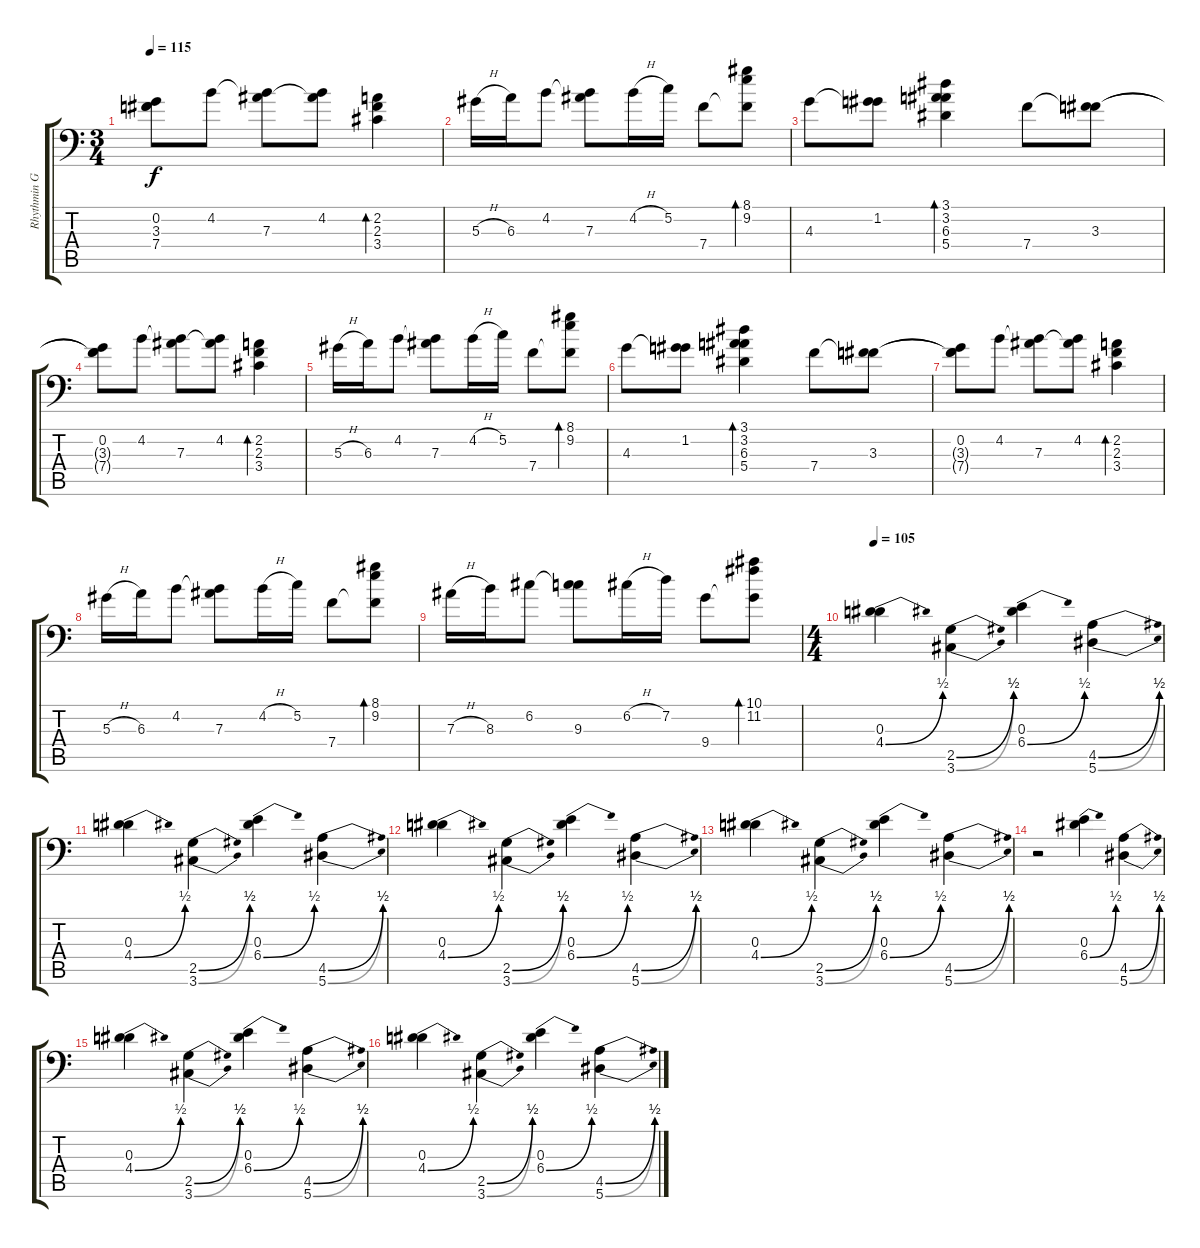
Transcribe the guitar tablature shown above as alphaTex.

\track ("Rhythmin Guitar #2" "Rhythmin G") {instrument distortionguitar}
\staff {score tabs}
\tuning (C4 G3 Eb3 Bb2 F2 Bb1) {hide}
\ts (3 4)
\tempo 115
\clef f4
\ks c
(0.2 3.3{t} 7.4{t}).8{dy f} 4.2.8 (4.2{t} 7.3).8 (4.2 7.3{t}).8 (2.2 2.3 3.4).4{bd 30} |
5.3{h}.16 6.3.16 4.2.8 (4.2{t} 7.3).8 4.2{h}.16 5.2.16 7.4.8 (8.1 9.2 7.4{t}).8{bd 240} |
4.3.8 (1.2 4.3{t}).8 (3.1 3.2 6.3 5.4).4{bd 30} 7.4.8 (3.3 7.4{t}).8 |
(0.2 3.3{t} 7.4{t}).8 4.2.8 (4.2{t} 7.3).8 (4.2 7.3{t}).8 (2.2 2.3 3.4).4{bd 30} |
5.3{h}.16 6.3.16 4.2.8 (4.2{t} 7.3).8 4.2{h}.16 5.2.16 7.4.8 (8.1 9.2 7.4{t}).8{bd 240} |
4.3.8 (1.2 4.3{t}).8 (3.1 3.2 6.3 5.4).4{bd 30} 7.4.8 (3.3 7.4{t}).8 |
(0.2 3.3{t} 7.4{t}).8 4.2.8 (4.2{t} 7.3).8 (4.2 7.3{t}).8 (2.2 2.3 3.4).4{bd 30} |
5.3{h}.16 6.3.16 4.2.8 (4.2{t} 7.3).8 4.2{h}.16 5.2.16 7.4.8 (8.1 9.2 7.4{t}).8{bd 240} |
7.3{h}.16 8.3.16 6.2.8 (6.2{t} 9.3).8 6.2{h}.16 7.2.16 9.4.8 (10.1 11.2 9.4{t}).8{bd 240} |
\ts (4 4)
\tempo 105
(0.3 4.4{be (bend 0 0 60 2)}).4 (2.5{be (bend 0 0 60 2)} 3.6{be (bend 0 0 60 2)}).4 (0.3 6.4{be (bend 0 0 60 2)}).4{instrument distortionguitar} (4.5{be (bend 0 0 60 2)} 5.6{be (bend 0 0 60 2)}).4 |
(0.3 4.4{be (bend 0 0 60 2)}).4 (2.5{be (bend 0 0 60 2)} 3.6{be (bend 0 0 60 2)}).4 (0.3 6.4{be (bend 0 0 60 2)}).4 (4.5{be (bend 0 0 60 2)} 5.6{be (bend 0 0 60 2)}).4 |
(0.3 4.4{be (bend 0 0 60 2)}).4 (2.5{be (bend 0 0 60 2)} 3.6{be (bend 0 0 60 2)}).4 (0.3 6.4{be (bend 0 0 60 2)}).4 (4.5{be (bend 0 0 60 2)} 5.6{be (bend 0 0 60 2)}).4 |
(0.3 4.4{be (bend 0 0 60 2)}).4 (2.5{be (bend 0 0 60 2)} 3.6{be (bend 0 0 60 2)}).4 (0.3 6.4{be (bend 0 0 60 2)}).4 (4.5{be (bend 0 0 60 2)} 5.6{be (bend 0 0 60 2)}).4 |
r.2 (0.3 6.4{be (bend 0 0 60 2)}).4 (4.5{be (bend 0 0 60 2)} 5.6{be (bend 0 0 60 2)}).4 |
(0.3 4.4{be (bend 0 0 60 2)}).4 (2.5{be (bend 0 0 60 2)} 3.6{be (bend 0 0 60 2)}).4 (0.3 6.4{be (bend 0 0 60 2)}).4 (4.5{be (bend 0 0 60 2)} 5.6{be (bend 0 0 60 2)}).4 |
(0.3 4.4{be (bend 0 0 60 2)}).4 (2.5{be (bend 0 0 60 2)} 3.6{be (bend 0 0 60 2)}).4 (0.3 6.4{be (bend 0 0 60 2)}).4 (4.5{be (bend 0 0 60 2)} 5.6{be (bend 0 0 60 2)}).4
